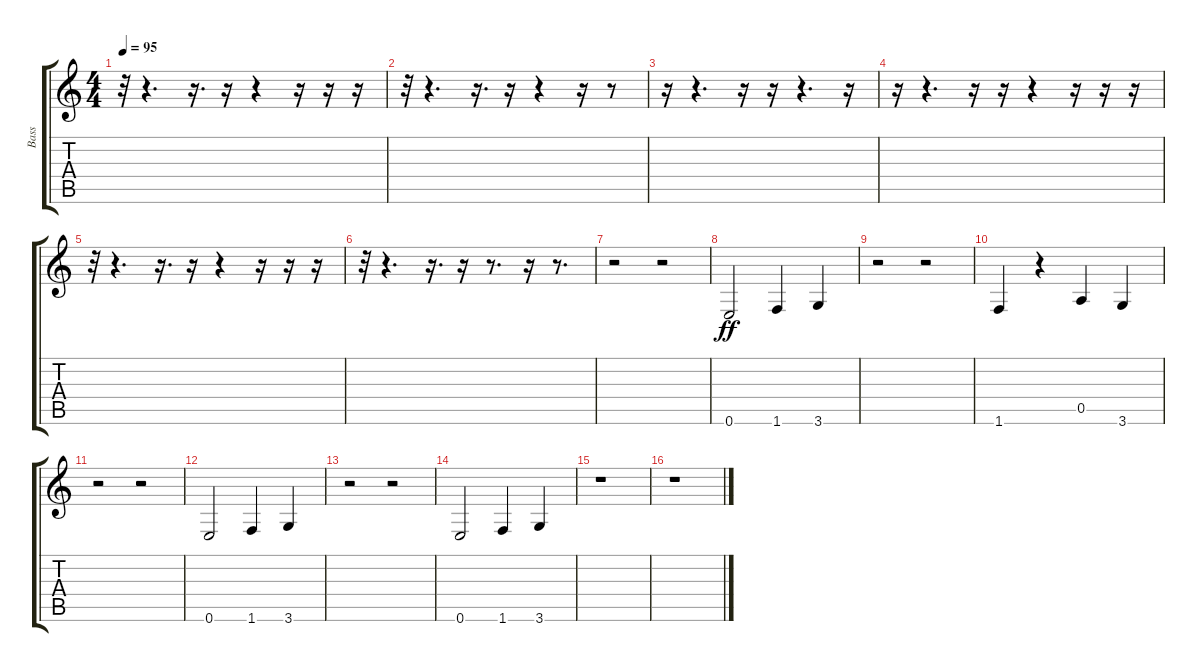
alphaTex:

\track ("Bass" "Bass") {instrument electricbassfinger}
\staff {score tabs}
\tuning (E4 B3 G3 D3 A2 E2) {hide}
\ts (4 4)
\tempo 95
\clef g2
\ks c
r.32{dy ff} r.4{d} r.16{d} r.16 r.4 r.16 r.16 r.16 |
r.32 r.4{d} r.16{d} r.16 r.4 r.16 r.8 |
r.16 r.4{d} r.16 r.16 r.4{d} r.16 |
r.16 r.4{d} r.16 r.16 r.4 r.16 r.16 r.16 |
r.32 r.4{d} r.16{d} r.16 r.4 r.16 r.16 r.16 |
r.32 r.4{d} r.16{d} r.16 r.8{d} r.16 r.8{d} |
r.2 r.2 |
0.6.2 1.6.4 3.6.4 |
r.2 r.2 |
1.6.4 r.4 0.5.4 3.6.4 |
r.2 r.2 |
0.6.2 1.6.4 3.6.4 |
r.2 r.2 |
0.6.2 1.6.4 3.6.4 |
r.1 |
r.1
